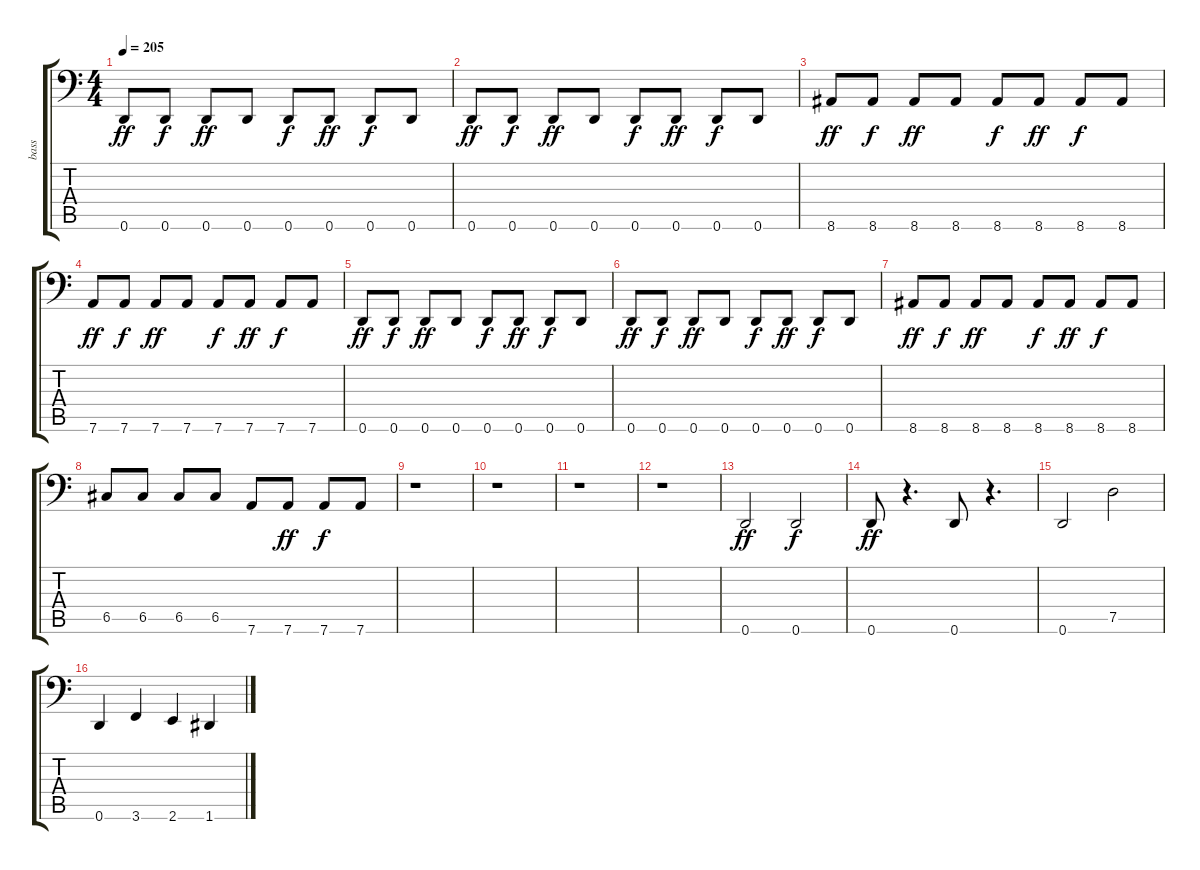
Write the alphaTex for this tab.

\track ("bass" "bass") {instrument electricbasspick}
\staff {score tabs}
\tuning (D3 A2 F2 C2 G1 D1) {hide}
\ts (4 4)
\tempo 205
\clef f4
\ks c
0.6.8{dy ff} 0.6.8{dy f} 0.6.8{dy ff} 0.6.8 0.6.8{dy f} 0.6.8{dy ff} 0.6.8{dy f} 0.6.8 |
0.6.8{dy ff} 0.6.8{dy f} 0.6.8{dy ff} 0.6.8 0.6.8{dy f} 0.6.8{dy ff} 0.6.8{dy f} 0.6.8 |
8.6.8{dy ff} 8.6.8{dy f} 8.6.8{dy ff} 8.6.8 8.6.8{dy f} 8.6.8{dy ff} 8.6.8{dy f} 8.6.8 |
7.6.8{dy ff} 7.6.8{dy f} 7.6.8{dy ff} 7.6.8 7.6.8{dy f} 7.6.8{dy ff} 7.6.8{dy f} 7.6.8 |
0.6.8{dy ff} 0.6.8{dy f} 0.6.8{dy ff} 0.6.8 0.6.8{dy f} 0.6.8{dy ff} 0.6.8{dy f} 0.6.8 |
0.6.8{dy ff} 0.6.8{dy f} 0.6.8{dy ff} 0.6.8 0.6.8{dy f} 0.6.8{dy ff} 0.6.8{dy f} 0.6.8 |
8.6.8{dy ff} 8.6.8{dy f} 8.6.8{dy ff} 8.6.8 8.6.8{dy f} 8.6.8{dy ff} 8.6.8{dy f} 8.6.8 |
6.5.8 6.5.8 6.5.8 6.5.8 7.6.8 7.6.8{dy ff} 7.6.8{dy f} 7.6.8 |
r.1 |
r.1 |
r.1 |
r.1 |
0.6.2{dy ff} 0.6.2{dy f} |
0.6.8{dy ff} r.4{d} 0.6.8 r.4{d} |
0.6.2 7.5.2 |
0.6.4 3.6.4 2.6.4 1.6.4
